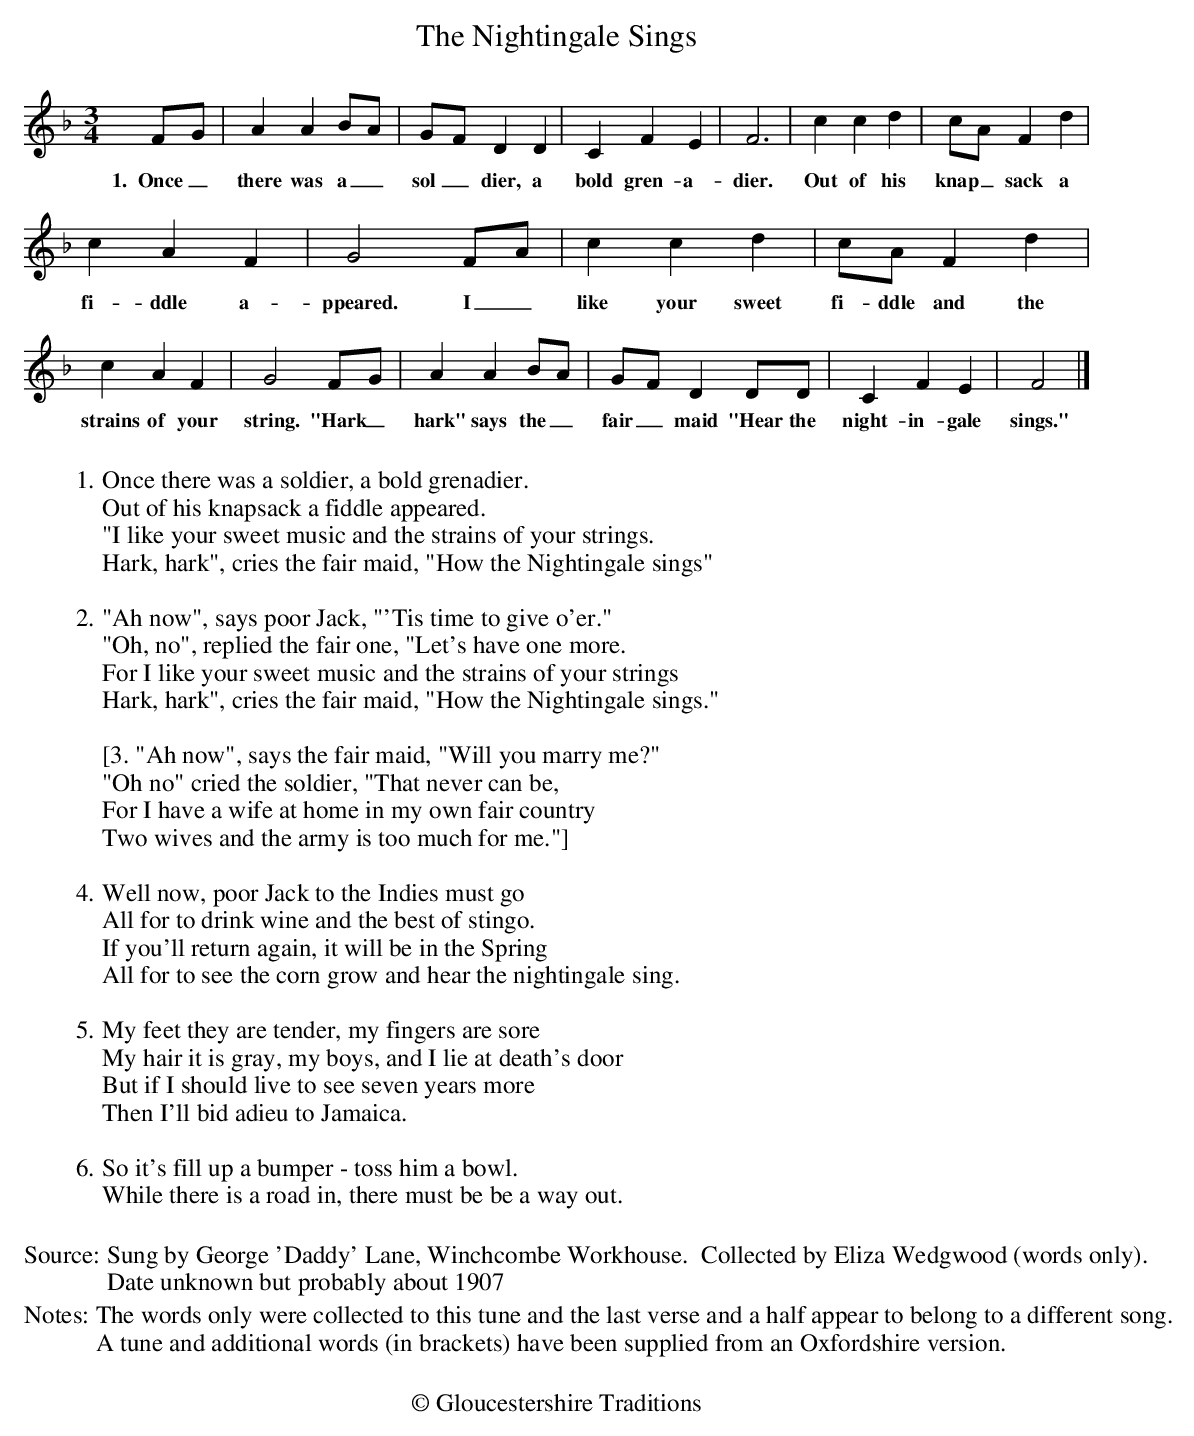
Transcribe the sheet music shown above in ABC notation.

X:1
T:Nightingale Sings, The
M:3/4
L:1/4
K:F
F/-G/|AAB/-A/|G/-F/DD|CFE|F3|ccd|c/A/Fd|
w:1.~~Once_ there was a_ sol_dier, a bold gren-a-dier. Out of his knap_sack a
c-AF|G2F/-A/|ccd|c/-A/Fd|cAF|G2F/-G/|AAB/-A/|G/-F/DD/D/|CFE|F2|]
w:fi-ddle a-ppeared. I_like your sweet fi-ddle and the strains of your string. "Hark_ hark" says the_ fair_ maid "Hear the night-in-gale sings."
W:
W:1.Once there was a soldier, a bold grenadier.
W:Out of his knapsack a fiddle appeared.
W:"I like your sweet music and the strains of your strings.
W:Hark, hark", cries the fair maid, "How the Nightingale sings"
W:
W:2."Ah now", says poor Jack, "'Tis time to give o'er."
W:"Oh, no", replied the fair one, "Let's have one more.
W:For I like your sweet music and the strains of your strings
W:Hark, hark", cries the fair maid, "How the Nightingale sings."
W:
W:[3. "Ah now", says the fair maid, "Will you marry me?"
W:"Oh no" cried the soldier, "That never can be,
W:For I have a wife at home in my own fair country
W:Two wives and the army is too much for me."]
W:
W:4.Well now, poor Jack to the Indies must go
W:All for to drink wine and the best of stingo.
W:If you'll return again, it will be in the Spring
W:All for to see the corn grow and hear the nightingale sing.
W:
W:5.My feet they are tender, my fingers are sore
W:My hair it is gray, my boys, and I lie at death's door
W:But if I should live to see seven years more
W:Then I'll bid adieu to Jamaica.
W:
W:6.So it's fill up a bumper - toss him a bowl.
W:While there is a road in, there must be be a way out.
W:
